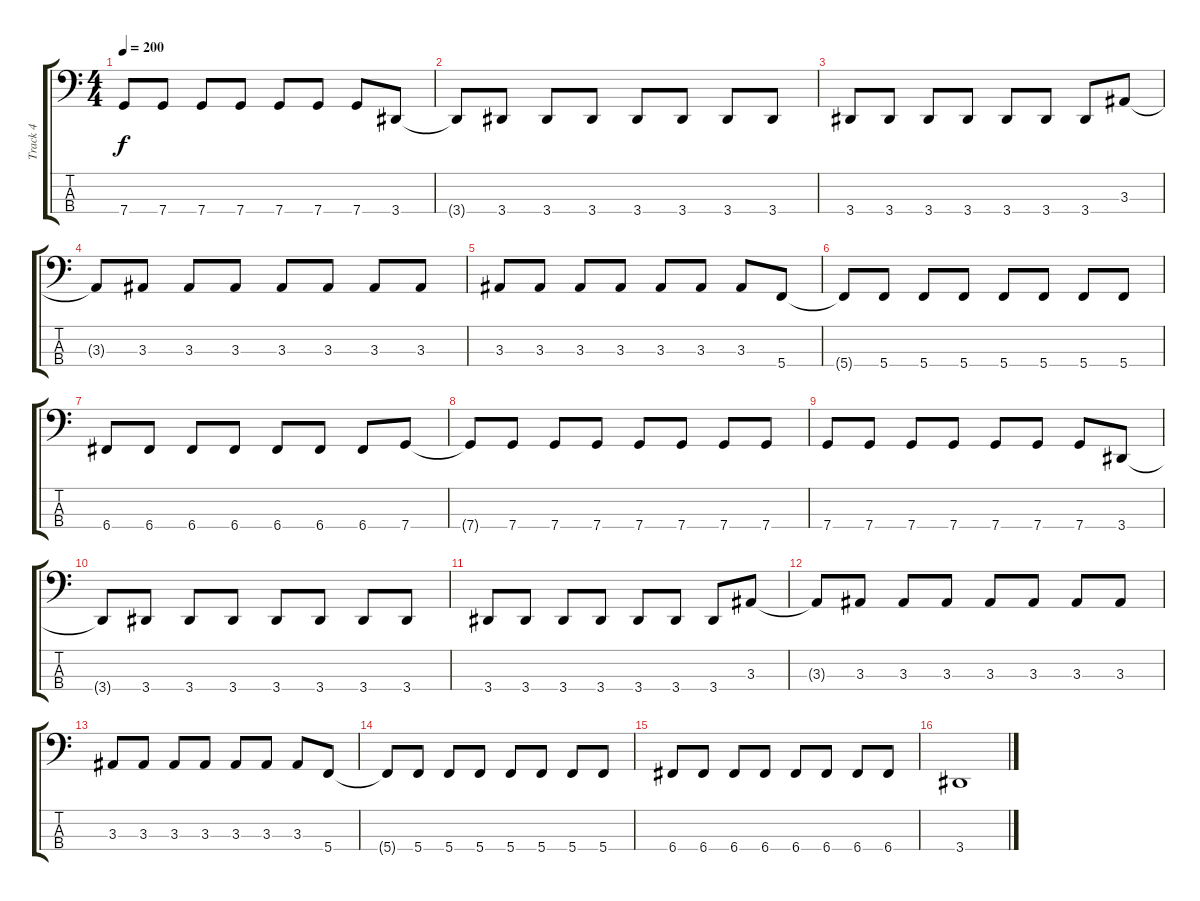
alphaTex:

\track ("Track 4" "Track 4") {instrument electricbasspick}
\staff {score tabs}
\tuning (F2 C2 G1 C1) {hide}
\ts (4 4)
\tempo 200
\clef f4
\ks c
7.4.8{dy f} 7.4.8 7.4.8 7.4.8 7.4.8 7.4.8 7.4.8 3.4.8 |
3.4{t}.8 3.4.8 3.4.8 3.4.8 3.4.8 3.4.8 3.4.8 3.4.8 |
3.4.8 3.4.8 3.4.8 3.4.8 3.4.8 3.4.8 3.4.8 3.3.8 |
3.3{t}.8 3.3.8 3.3.8 3.3.8 3.3.8 3.3.8 3.3.8 3.3.8 |
3.3.8 3.3.8 3.3.8 3.3.8 3.3.8 3.3.8 3.3.8 5.4.8 |
5.4{t}.8 5.4.8 5.4.8 5.4.8 5.4.8 5.4.8 5.4.8 5.4.8 |
6.4.8 6.4.8 6.4.8 6.4.8 6.4.8 6.4.8 6.4.8 7.4.8 |
7.4{t}.8 7.4.8 7.4.8 7.4.8 7.4.8 7.4.8 7.4.8 7.4.8 |
7.4.8 7.4.8 7.4.8 7.4.8 7.4.8 7.4.8 7.4.8 3.4.8 |
3.4{t}.8 3.4.8 3.4.8 3.4.8 3.4.8 3.4.8 3.4.8 3.4.8 |
3.4.8 3.4.8 3.4.8 3.4.8 3.4.8 3.4.8 3.4.8 3.3.8 |
3.3{t}.8 3.3.8 3.3.8 3.3.8 3.3.8 3.3.8 3.3.8 3.3.8 |
3.3.8 3.3.8 3.3.8 3.3.8 3.3.8 3.3.8 3.3.8 5.4.8 |
5.4{t}.8 5.4.8 5.4.8 5.4.8 5.4.8 5.4.8 5.4.8 5.4.8 |
6.4.8 6.4.8 6.4.8 6.4.8 6.4.8 6.4.8 6.4.8 6.4.8 |
3.4.1
